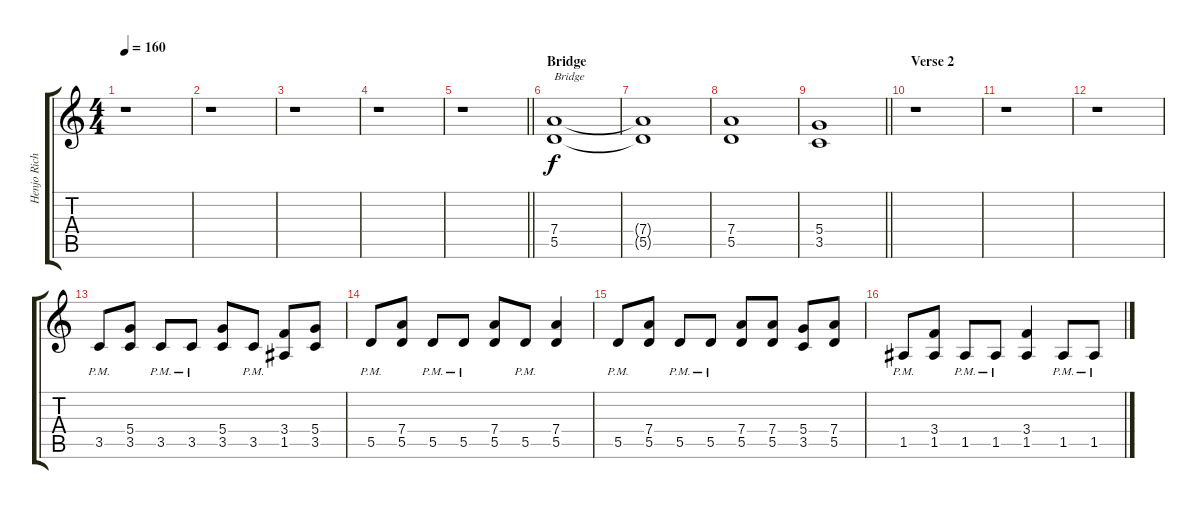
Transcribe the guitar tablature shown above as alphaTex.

\track ("Henjo Richter" "Henjo Rich") {instrument distortionguitar}
\staff {score tabs}
\tuning (E4 B3 G3 D3 A2 E2) {hide}
\ts (4 4)
\tempo 160
\clef g2
\ks c
r.1{dy f} |
r.1 |
r.1 |
r.1 |
\barLineRight lightlight
r.1 |
\section ("" "Bridge")
(7.4 5.5).1{txt "Bridge"} |
(7.4{t} 5.5{t}).1 |
(7.4 5.5).1 |
\barLineRight lightlight
(5.4 3.5).1 |
\section ("" "Verse 2")
r.1 |
r.1 |
r.1 |
3.5{pm}.8 (5.4 3.5).8 3.5{pm}.8 3.5{pm}.8 (5.4 3.5).8 3.5{pm}.8 (3.4 1.5).8 (5.4 3.5).8 |
5.5{pm}.8 (7.4 5.5).8 5.5{pm}.8 5.5{pm}.8 (7.4 5.5).8 5.5{pm}.8 (7.4 5.5).4 |
5.5{pm}.8 (7.4 5.5).8 5.5{pm}.8 5.5{pm}.8 (7.4 5.5).8 (7.4 5.5).8 (5.4 3.5).8 (7.4 5.5).8 |
1.5{pm}.8 (3.4 1.5).8 1.5{pm}.8 1.5{pm}.8 (3.4 1.5).4 1.5{pm}.8 1.5{pm}.8
